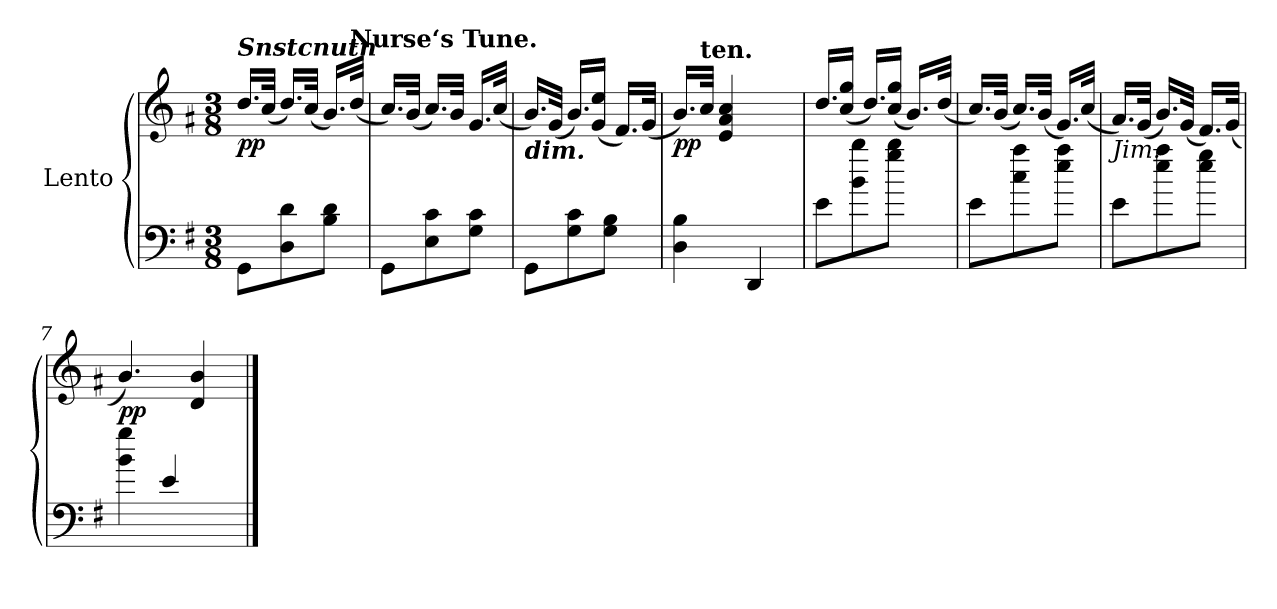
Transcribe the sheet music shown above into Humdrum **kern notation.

**kern	**kern	**dynam
*part1	*part1	*part1
*staff2	*staff1	*staff1/2
*I"Lento	*	*
*clefF4	*clefG3	*
*k[f#]	*k[f#]	*
*M3/8	*M3/8	*
=	=	=
!	!LO:TX:a:Bi:t=Snstcnutn	!
!	!	!LO:DY:b
!	!	!LO:DY:n=1:b
8GG\L	16.b/LL	p p
.	(<32a/JJk	.
8D\ 8d\	16.b/LL)	.
.	(<32a/JJk	.
8B\ 8d\J	16.g/LL)	.
!	!LO:TX:a:B:t=Nurse‘s Tune.	!
.	(<32b/JJk	.
=1	=1	=1
8GG\L	16.a/LL)	.
.	(<32g/JJk	.
8E\ 8c\	16.a/LL)	.
.	32g/JJk	.
8G\ 8c\J	16.e/LL	.
.	(<32a/JJk	.
=2	=2	=2
!	!LO:TX:b:Bi:t=dim.	!
8GG\L	16.g/LL)	.
.	(<32e/JJk	.
8G\ 8c\	16.g/LL)	.
.	(<16e/ 16cc/JJ	.
8G\ 8B\J	.	.
.	16.d/LL)	.
32ryy	(<32e/JJk	.
=3	=3	=3
!	!	!LO:DY:b
!	!	!LO:DY:n=1:b
4D\ 4B\	16.g/LL)	p p
!	!LO:TX:a:B:t=ten.	!
.	32a/JJk	.
.	4c/ 4f#/ 4a/	.
4DD/	.	.
.	8ryy	.
!!LO:LB:g=z
=4	=4	=4
8e\L	16.b/LL	.
.	(<16a/ 16ee/JJ	.
8b\ 8bb\	.	.
.	16.b/LL)	.
8gg\ 8bb\J	(<16a/ 16ee/JJ	.
.	16.g/LL)	.
16ryy	.	.
.	(<32b/JJk	.
=5	=5	=5
8e\L	16.a/LL)	.
.	(<32g/JJk	.
8cc\ 8aa\	16.a/LL)	.
.	(<32g/JJk	.
8ee\ 8aa\J	16.e/LL)	.
.	(<32a/JJk	.
=6	=6	=6
!	!LO:TX:b:i:t=Jim.	!
8e\L	16.f#/LL)	.
.	(<32e/JJk	.
8ee\ 8aa\	16.g/LL)	.
.	(<32e/JJk	.
8ee\ 8gg\J	16.d/LL)	.
.	(<32e/JJk	.
=7	=7	=7
!	!	!LO:DY:b
!	!	!LO:DY:n=1:b
4b\ 4gg\	4.g/)	p p
4e/	.	.
.	4B/ 4g/	.
8ryy	.	.
==	==	==
*-	*-	*-
